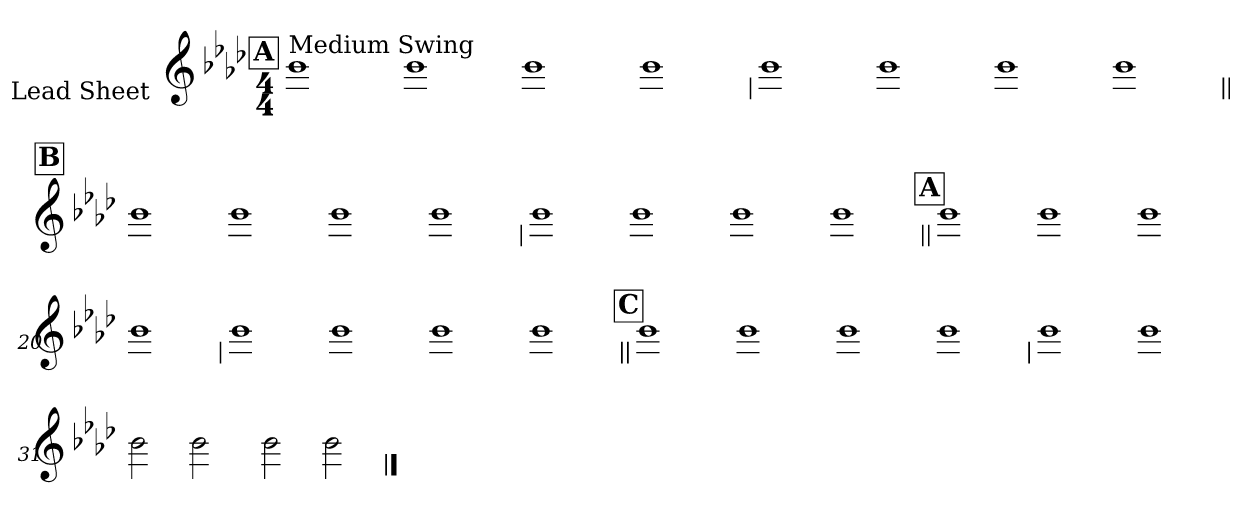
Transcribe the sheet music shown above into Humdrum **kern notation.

**kern
*part1
*staff1
*I"Lead Sheet
*stria0
*clefG2
*k[b-e-a-d-]
*A-:
*M4/4
!!LO:REH:place=s1:a:t=A
=1||
!LO:TX:a:t=Medium Swing
1b-
=2-
1b-
=3-
1b-
=4-
1b-
!!LO:LB:g=z
=5
1b-
=6-
1b-
=7-
1b-
=8-
1b-
!!LO:LB:g=z
!!LO:REH:place=s1:a:t=B
=9||
1b-
=10-
1b-
=11-
1b-
=12-
1b-
!!LO:LB:g=z
=13
1b-
=14-
1b-
=15-
1b-
=16-
1b-
!!LO:LB:g=z
!!LO:REH:place=s1:a:t=A
=17||
1b-
=18-
1b-
=19-
1b-
=20-
1b-
!!LO:LB:g=z
=21
1b-
=22-
1b-
=23-
1b-
=24-
1b-
!!LO:LB:g=z
!!LO:REH:place=s1:a:t=C
=25||
1b-
=26-
1b-
=27-
1b-
=28-
1b-
!!LO:LB:g=z
=29
1b-
=30-
1b-
=31-
2b-
2b-
=32-
2b-
2b-
==
*-
